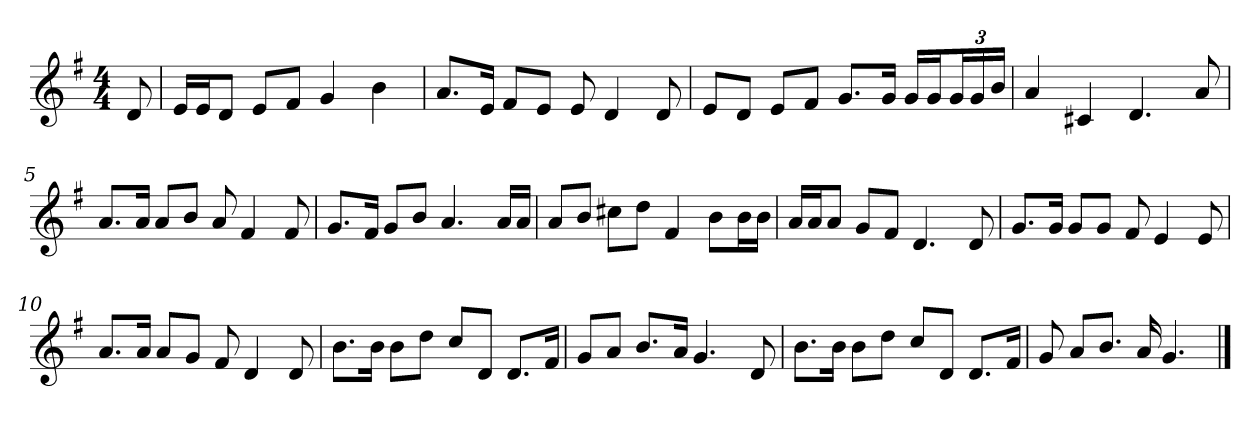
**kern
*part1
*staff1
*k[f#]
*M4/4
*MM120
=
8d
=1
16eLL
16eJ
8dJ
8eL
8f#J
4g
4b
=2
8.aL
16eJk
8f#L
8eJ
8e
4d
8d
=3
8eL
8dJ
8eL
8f#J
8.gL
16gJk
16gLL
16gJ
24gL
24g
24bJJ
=4
4a
4c#X
4.d
8a
=5
8.aL
16aJk
8aL
8bJ
8a
4f#
8f#
=6
8.gL
16f#Jk
8gL
8bJ
4.a
16aLL
16aJJ
=7
8aL
8bJ
8cc#XL
8ddJ
4f#
8bL
16bL
16bJJ
=8
16aLL
16aJ
8aJ
8gL
8f#J
4.d
8d
=9
8.gL
16gJk
8gL
8gJ
8f#
4e
8e
=10
8.aL
16aJk
8aL
8gJ
8f#
4d
8d
=11
8.bL
16bJk
8bL
8ddJ
8ccL
8dJ
8.dL
16f#Jk
=12
8gL
8aJ
8.bL
16aJk
4.g
8d
=13
8.bL
16bJk
8bL
8ddJ
8ccL
8dJ
8.dL
16f#Jk
=14
8g
8aL
8.bJ
16a
4.g
==
*-
